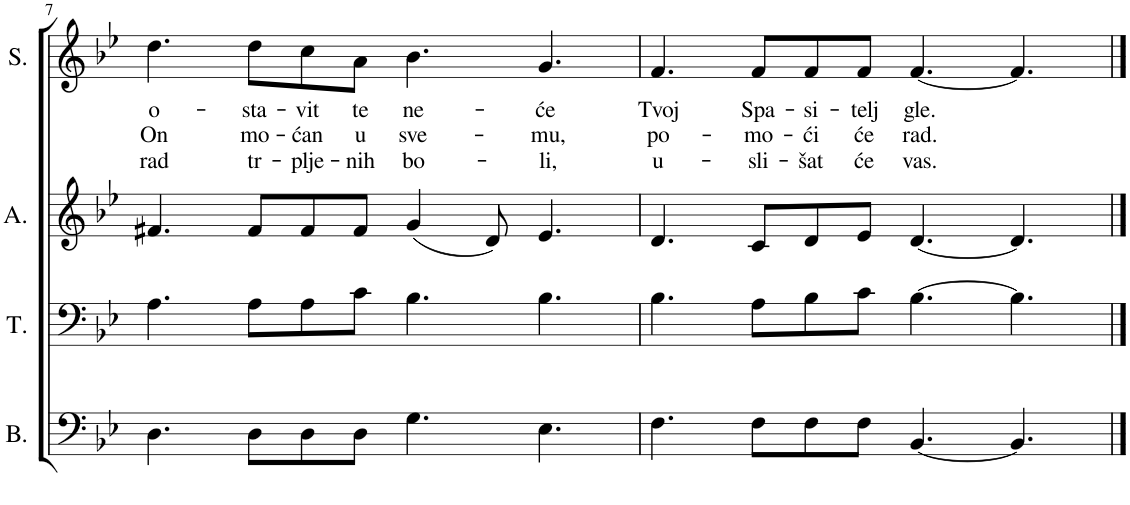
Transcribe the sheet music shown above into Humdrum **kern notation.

**kern	**kern	**kern	**kern	**text	**text	**text
*part4	*part3	*part2	*part1	*part1	*part1	*part1
*staff4	*staff3	*staff2	*staff1	*staff1	*staff1	*staff1
*I"Bass	*I"Tenor	*I"Alto	*I"Soprano	*	*	*
*I'B.	*I'T.	*I'A.	*I'S.	*	*	*
!!LO:PB:g=z
*clefF4	*clefF4	*clefG2	*clefG2	*	*	*
*k[b-e-]	*k[b-e-]	*k[b-e-]	*k[b-e-]	*	*	*
*M12/8	*M12/8	*M12/8	*M12/8	*	*	*
=7	=7	=7	=7	=7	=7	=7
!	!	!	!	!LO:LY:b	!LO:LY:b	!LO:LY:b
4.D\	4.A\	4.f#X/	4.dd\	o-	On	rad
!	!	!	!	!LO:LY:b	!LO:LY:b	!LO:LY:b
8D\L	8A\L	8f#/L	8dd\L	-sta-	mo-	tr-
!	!	!	!	!LO:LY:b	!LO:LY:b	!LO:LY:b
8D\	8A\	8f#/	8cc\	-vit	-ćan	-plje-
!	!	!	!	!LO:LY:b	!LO:LY:b	!LO:LY:b
8D\J	8c\J	8f#/J	8a\J	te	u	-nih
!	!	!	!	!LO:LY:b	!LO:LY:b	!LO:LY:b
4.G\	4.B-\	(4g/	4.b-\	ne-	sve-	bo-
.	.	8d/)	.	.	.	.
!	!	!	!	!LO:LY:b	!LO:LY:b	!LO:LY:b
4.E-\	4.B-\	4.e-/	4.g/	-će	-mu,	-li,
=8	=8	=8	=8	=8	=8	=8
!	!	!	!	!LO:LY:b	!LO:LY:b	!LO:LY:b
4.F\	4.B-\	4.d/	4.f/	Tvoj	po-	u-
!	!	!	!	!LO:LY:b	!LO:LY:b	!LO:LY:b
8F\L	8A\L	8c/L	8f/L	Spa-	-mo-	-sli-
!	!	!	!	!LO:LY:b	!LO:LY:b	!LO:LY:b
8F\	8B-\	8d/	8f/	-si-	-ći	-šat
!	!	!	!	!LO:LY:b	!LO:LY:b	!LO:LY:b
8F\J	8c\J	8e-/J	8f/J	-telj	će	će
!	!	!	!	!LO:LY:b	!LO:LY:b	!LO:LY:b
[4.BB-/	[4.B-\	[4.d/	[4.f/	gle.	rad.	vas.
4.BB-/]	4.B-\]	4.d/]	4.f/]	.	.	.
==	==	==	==	==	==	==
*-	*-	*-	*-	*-	*-	*-
